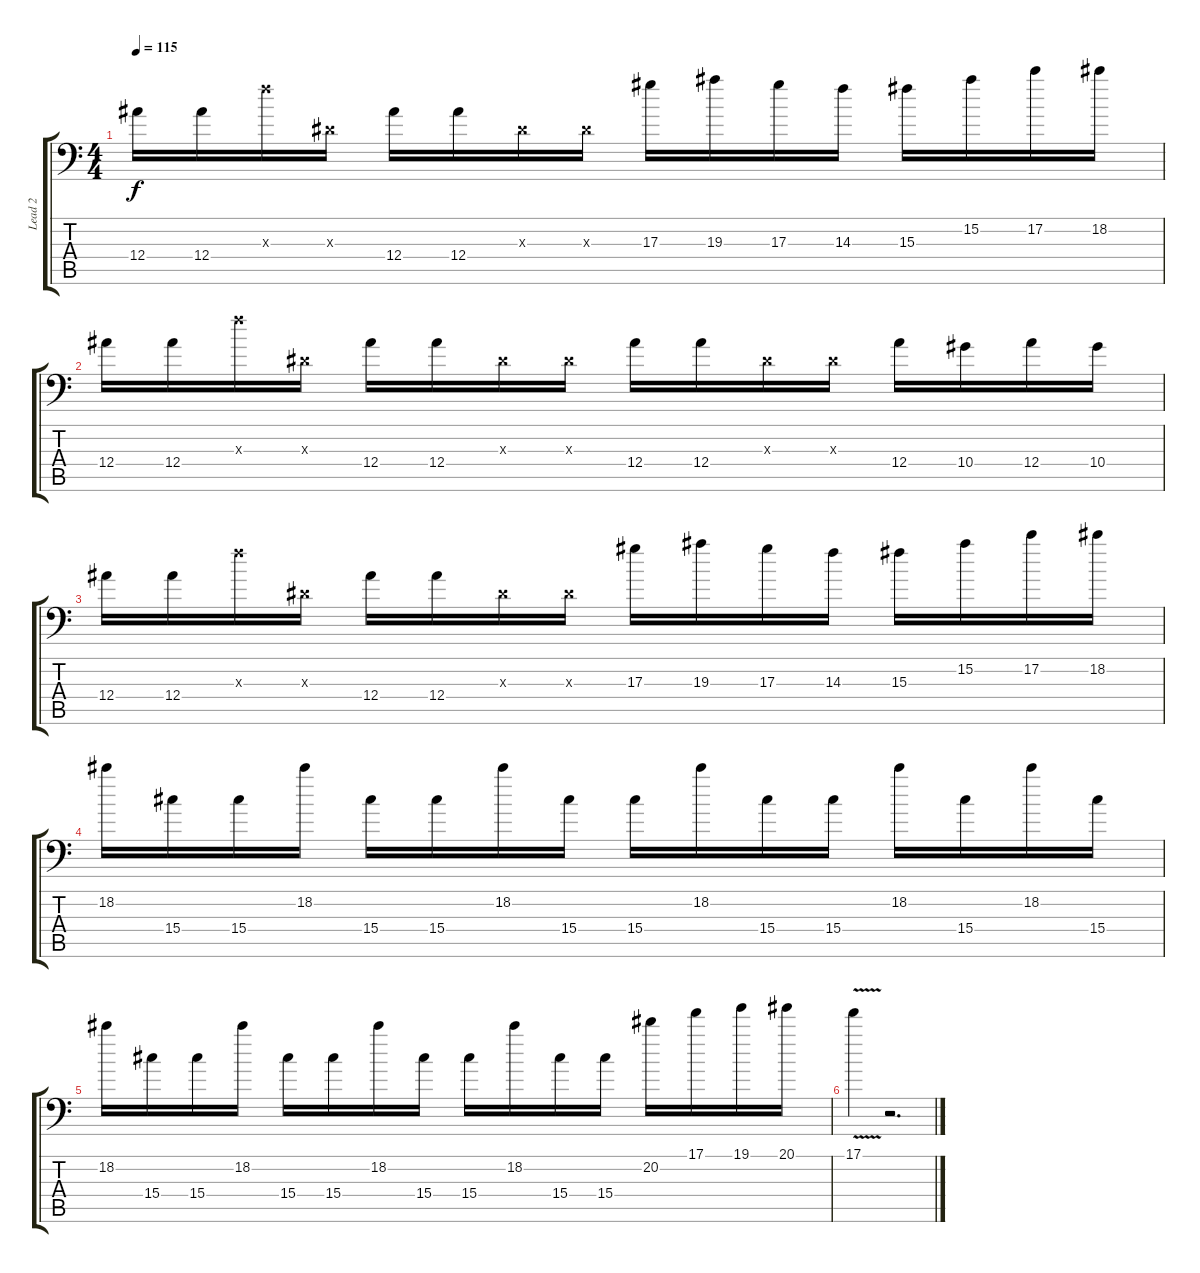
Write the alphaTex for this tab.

\track ("Lead 2" "Lead 2") {instrument distortionguitar}
\staff {score tabs}
\tuning (C4 G3 Eb3 Bb2 F2 Bb1) {hide}
\ts (4 4)
\tempo 115
\clef f4
\ks c
12.4.16{dy f} 12.4.16 14.3{x}.16 0.3{x}.16 12.4.16 12.4.16 0.3{x}.16 0.3{x}.16 17.3.16 19.3.16 17.3.16 14.3.16 15.3.16 15.2.16 17.2.16 18.2.16 |
12.4.16 12.4.16 14.3{x}.16 0.3{x}.16 12.4.16 12.4.16 0.3{x}.16 0.3{x}.16 12.4.16 12.4.16 0.3{x}.16 0.3{x}.16 12.4.16 10.4.16 12.4.16 10.4.16 |
12.4.16 12.4.16 14.3{x}.16 0.3{x}.16 12.4.16 12.4.16 0.3{x}.16 0.3{x}.16 17.3.16 19.3.16 17.3.16 14.3.16 15.3.16 15.2.16 17.2.16 18.2.16 |
18.2.16 15.4.16 15.4.16 18.2.16 15.4.16 15.4.16 18.2.16 15.4.16 15.4.16 18.2.16 15.4.16 15.4.16 18.2.16 15.4.16 18.2.16 15.4.16 |
18.2.16 15.4.16 15.4.16 18.2.16 15.4.16 15.4.16 18.2.16 15.4.16 15.4.16 18.2.16 15.4.16 15.4.16 20.2.16 17.1.16 19.1.16 20.1.16 |
17.1{v}.4 r.2{d}
